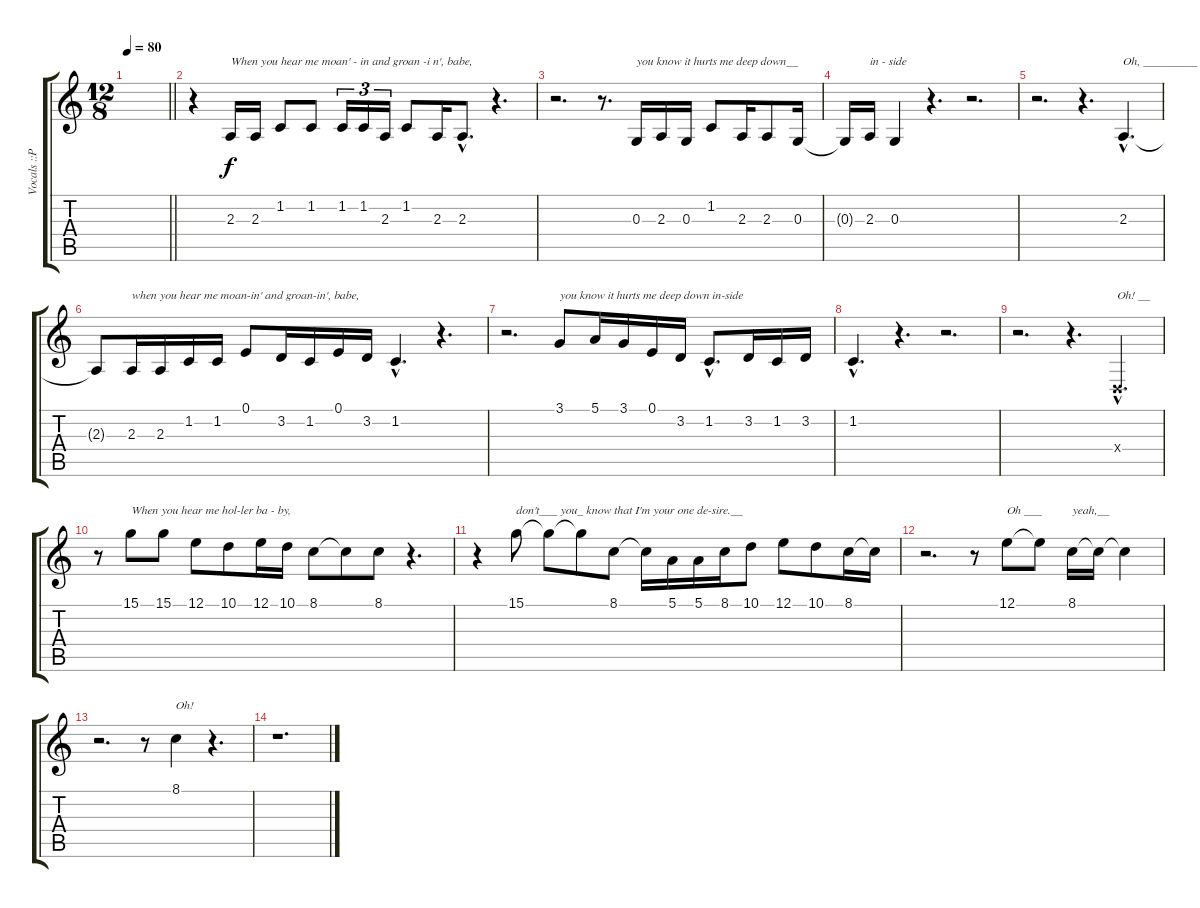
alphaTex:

\track ("Vocals ::Plant::" "Vocals ::P") {instrument harmonica}
\staff {score tabs}
\tuning (E4 B3 G3 D3 A2 E2) {hide}
\ts (12 8)
\tempo 80
\clef g2
\barLineRight lightlight
\ks c
|
r.4 2.3.16{txt "When you hear me moan' - in and groan -i n', babe,"} 2.3.16 1.2.8 1.2.8 1.2.16{tu (3 2)} 1.2.16{tu (3 2)} 2.3.16{tu (3 2)} 1.2.8 2.3.16 2.3{hac}.8{d} r.4{d} |
r.2{d} r.8{d} 0.3.16{txt "you know it hurts me deep down__ "} 2.3.16 0.3.16 1.2.8 2.3.16 2.3.8 0.3.16 |
0.3{t}.16 2.3.16{txt "in - side"} 0.3.4 r.4{d} r.2{d} |
r.2{d} r.4{d} 2.3{hac}.4{d txt "Oh, _________"} |
2.3{t}.8 2.3.16{txt "when you hear me moan-in' and groan-in', babe,"} 2.3.16 1.2.16 1.2.16 0.1.8 3.2.16 1.2.16 0.1.16 3.2.16 1.2{hac}.4{d} r.4{d} |
r.2{d} 3.1.8{txt "you know it hurts me deep down in-side"} 5.1.16 3.1.16 0.1.16 3.2.16 1.2{hac}.8{d} 3.2.16 1.2.16 3.2.16 |
1.2{hac}.4{d} r.4{d} r.2{d} |
r.2{d} r.4{d} 0.4{hac x}.4{d txt "Oh! __"} |
r.8 15.1.8{txt "When you hear me hol-ler ba - by,"} 15.1.8 12.1.8 10.1.8 12.1.16 10.1.16 8.1.8 8.1{t}.8 8.1.8 r.4{d} |
r.4 15.1.8{txt "don't___ you_ know that I'm your one de-sire.__"} 15.1{t}.8 15.1{t}.8 8.1.8 8.1{t}.16 5.1.16 5.1.16 8.1.16 10.1.8 12.1.8 10.1.8 8.1.16 8.1{t}.16 |
r.2{d} r.8 12.1.8{txt "Oh ___"} 12.1{t}.8 8.1.16{txt "yeah,__"} 8.1{t}.16 8.1{t}.4 |
r.2{d} r.8 8.1.4{txt "Oh!"} r.4{d} |
r.1{d}
